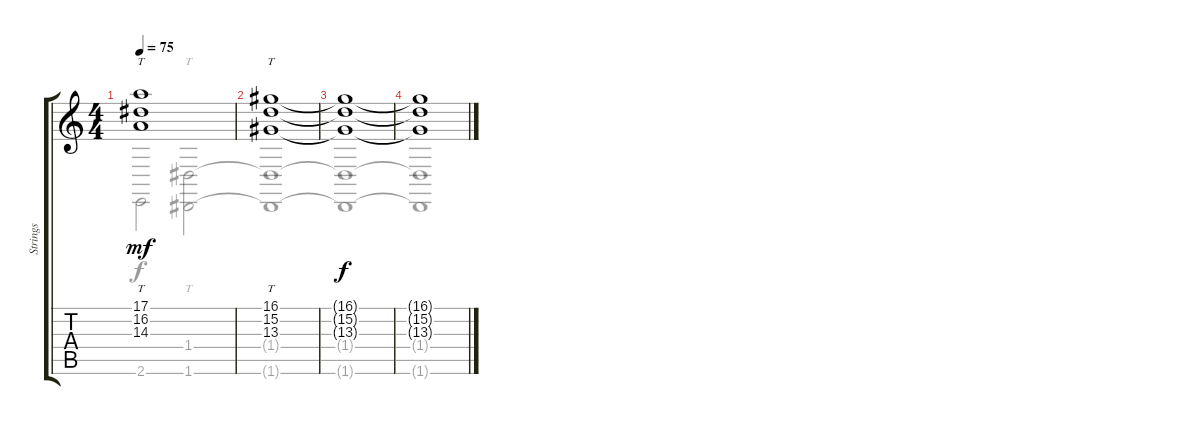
\track ("Strings" "Strings") {instrument stringensemble2}
\staff {score tabs}
\tuning (E4 B3 G3 D3 A2 D2) {hide}
\voice
\ts (4 4)
\tempo 75
\clef g2
\ks c
(17.1 16.2 14.3).1{tt dy mf} |
(16.1 15.2 13.3).1{tt} |
(16.1{t} 15.2{t} 13.3{t}).1{dy f} |
(16.1{t} 15.2{t} 13.3{t}).1
\voice
\clef g2
\ottava regular
\simile none
\ks c
2.6{t}.2{dy f} (1.4 1.6).2{tt} |
(1.4{t} 1.6{t}).1 |
(1.4{t} 1.6{t}).1 |
(1.4{t} 1.6{t}).1
